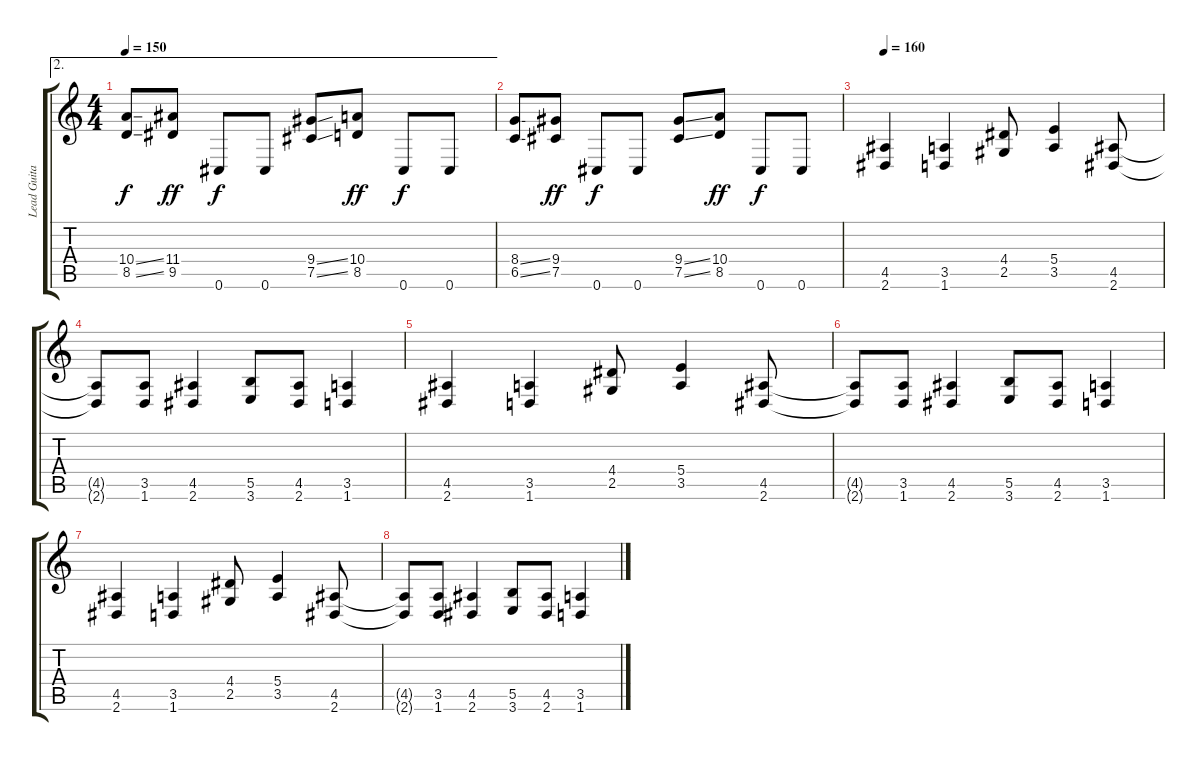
\track ("Lead Guitar" "Lead Guita") {instrument distortionguitar}
\staff {score tabs}
\tuning (Db4 Ab3 E3 B2 Gb2 Db2) {hide}
\ae 2
\ts (4 4)
\tempo 150
\clef g2
\ks c
(10.4{ss} 8.5{ss}).8{dy f} (11.4 9.5).8{dy ff} 0.6.8{dy f} 0.6.8 (9.4{ss} 7.5{ss}).8 (10.4 8.5).8{dy ff} 0.6.8{dy f} 0.6.8 |
(8.4{ss} 6.5{ss}).8 (9.4 7.5).8{dy ff} 0.6.8{dy f} 0.6.8 (9.4{ss} 7.5{ss}).8 (10.4 8.5).8{dy ff} 0.6.8{dy f} 0.6.8 |
\tempo 160
(4.5 2.6).4 (3.5 1.6).4 (4.4 2.5).8 (5.4 3.5).4 (4.5 2.6).8 |
(4.5{t} 2.6{t}).8 (3.5 1.6).8 (4.5 2.6).4 (5.5 3.6).8 (4.5 2.6).8 (3.5 1.6).4 |
(4.5 2.6).4 (3.5 1.6).4 (4.4 2.5).8 (5.4 3.5).4 (4.5 2.6).8 |
(4.5{t} 2.6{t}).8 (3.5 1.6).8 (4.5 2.6).4 (5.5 3.6).8 (4.5 2.6).8 (3.5 1.6).4 |
(4.5 2.6).4 (3.5 1.6).4 (4.4 2.5).8 (5.4 3.5).4 (4.5 2.6).8 |
(4.5{t} 2.6{t}).8 (3.5 1.6).8 (4.5 2.6).4 (5.5 3.6).8 (4.5 2.6).8 (3.5 1.6).4
